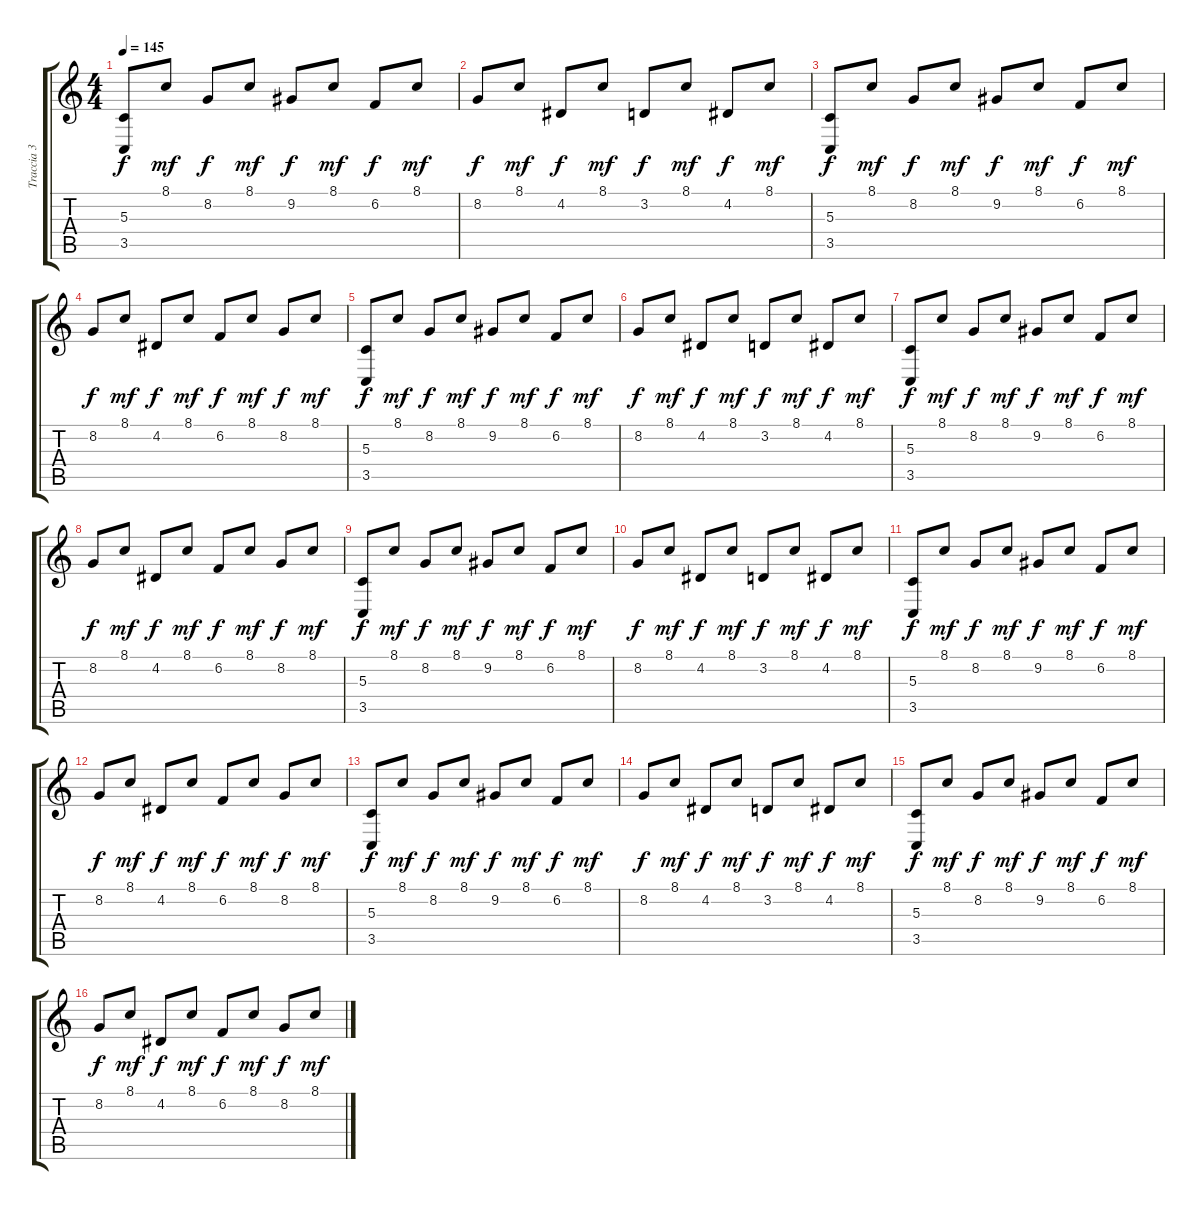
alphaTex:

\track ("Traccia 3" "Traccia 3") {instrument churchorgan}
\staff {score tabs}
\tuning (E4 B3 G3 D3 A2 E2) {hide}
\ts (4 4)
\tempo 145
\clef g2
\ks c
(5.3 3.5).8{dy f} 8.1.8{dy mf} 8.2.8{dy f} 8.1.8{dy mf} 9.2.8{dy f} 8.1.8{dy mf} 6.2.8{dy f} 8.1.8{dy mf} |
8.2.8{dy f} 8.1.8{dy mf} 4.2.8{dy f} 8.1.8{dy mf} 3.2.8{dy f} 8.1.8{dy mf} 4.2.8{dy f} 8.1.8{dy mf} |
(5.3 3.5).8{dy f} 8.1.8{dy mf} 8.2.8{dy f} 8.1.8{dy mf} 9.2.8{dy f} 8.1.8{dy mf} 6.2.8{dy f} 8.1.8{dy mf} |
8.2.8{dy f} 8.1.8{dy mf} 4.2.8{dy f} 8.1.8{dy mf} 6.2.8{dy f} 8.1.8{dy mf} 8.2.8{dy f} 8.1.8{dy mf} |
(5.3 3.5).8{dy f} 8.1.8{dy mf} 8.2.8{dy f} 8.1.8{dy mf} 9.2.8{dy f} 8.1.8{dy mf} 6.2.8{dy f} 8.1.8{dy mf} |
8.2.8{dy f} 8.1.8{dy mf} 4.2.8{dy f} 8.1.8{dy mf} 3.2.8{dy f} 8.1.8{dy mf} 4.2.8{dy f} 8.1.8{dy mf} |
(5.3 3.5).8{dy f} 8.1.8{dy mf} 8.2.8{dy f} 8.1.8{dy mf} 9.2.8{dy f} 8.1.8{dy mf} 6.2.8{dy f} 8.1.8{dy mf} |
8.2.8{dy f} 8.1.8{dy mf} 4.2.8{dy f} 8.1.8{dy mf} 6.2.8{dy f} 8.1.8{dy mf} 8.2.8{dy f} 8.1.8{dy mf} |
(5.3 3.5).8{dy f} 8.1.8{dy mf} 8.2.8{dy f} 8.1.8{dy mf} 9.2.8{dy f} 8.1.8{dy mf} 6.2.8{dy f} 8.1.8{dy mf} |
8.2.8{dy f} 8.1.8{dy mf} 4.2.8{dy f} 8.1.8{dy mf} 3.2.8{dy f} 8.1.8{dy mf} 4.2.8{dy f} 8.1.8{dy mf} |
(5.3 3.5).8{dy f} 8.1.8{dy mf} 8.2.8{dy f} 8.1.8{dy mf} 9.2.8{dy f} 8.1.8{dy mf} 6.2.8{dy f} 8.1.8{dy mf} |
8.2.8{dy f} 8.1.8{dy mf} 4.2.8{dy f} 8.1.8{dy mf} 6.2.8{dy f} 8.1.8{dy mf} 8.2.8{dy f} 8.1.8{dy mf} |
(5.3 3.5).8{dy f} 8.1.8{dy mf} 8.2.8{dy f} 8.1.8{dy mf} 9.2.8{dy f} 8.1.8{dy mf} 6.2.8{dy f} 8.1.8{dy mf} |
8.2.8{dy f} 8.1.8{dy mf} 4.2.8{dy f} 8.1.8{dy mf} 3.2.8{dy f} 8.1.8{dy mf} 4.2.8{dy f} 8.1.8{dy mf} |
(5.3 3.5).8{dy f} 8.1.8{dy mf} 8.2.8{dy f} 8.1.8{dy mf} 9.2.8{dy f} 8.1.8{dy mf} 6.2.8{dy f} 8.1.8{dy mf} |
8.2.8{dy f} 8.1.8{dy mf} 4.2.8{dy f} 8.1.8{dy mf} 6.2.8{dy f} 8.1.8{dy mf} 8.2.8{dy f} 8.1.8{dy mf}
